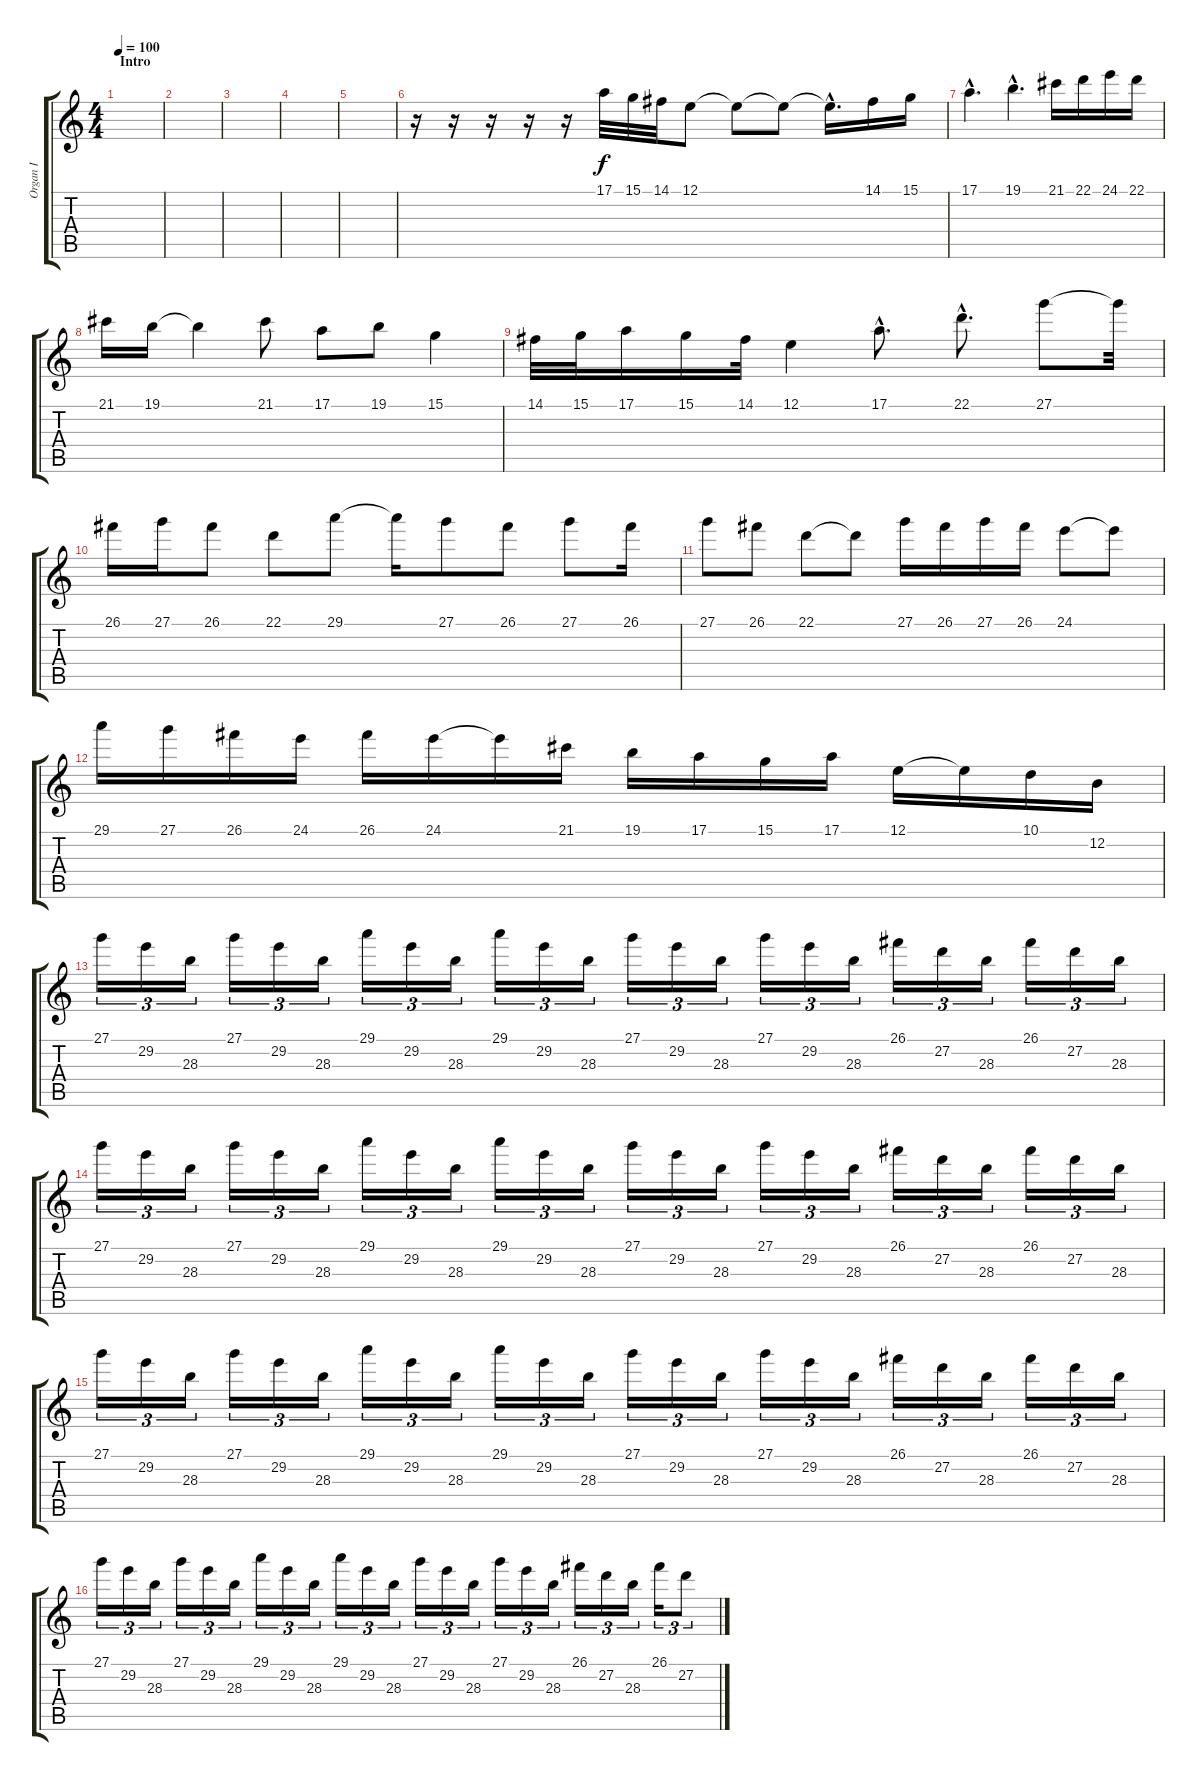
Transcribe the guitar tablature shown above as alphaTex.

\track ("Organ I" "Organ I") {instrument rockorgan}
\staff {score tabs}
\tuning (E4 B3 G3 D3 A2 E2) {hide}
\ts (4 4)
\section ("" "Intro")
\tempo 100
\clef g2
\ks c
|
|
|
|
|
r.16 r.16 r.16 r.16 r.16 17.1.32 15.1.32 14.1.32 12.1.8 12.1{t}.8 12.1{t}.8 12.1{hac t}.16{d} 14.1.16 15.1.16 |
17.1{hac}.4{d} 19.1{hac}.4{d} 21.1.16 22.1.16 24.1.16 22.1.16 |
21.1.16 19.1.16 19.1{t}.4 21.1.8 17.1.8 19.1.8 15.1.4 |
14.1.32 15.1.32 17.1.16 15.1.16 14.1.32 12.1.4 17.1{hac}.8{d} 22.1{hac}.8{d} 27.1.8 27.1{t}.32 |
26.1.16 27.1.16 26.1.8 22.1.8 29.1.8 29.1{t}.16 27.1.8 26.1.8 27.1.8 26.1.16 |
27.1.8 26.1.8 22.1.8 22.1{t}.8 27.1.16 26.1.16 27.1.16 26.1.16 24.1.8 24.1{t}.8 |
29.1.16 27.1.16 26.1.16 24.1.16 26.1.16 24.1.16 24.1{t}.16 21.1.16 19.1.16 17.1.16 15.1.16 17.1.16 12.1.16 12.1{t}.16 10.1.16 12.2.16 |
27.1.16{tu (3 2)} 29.2.16{tu (3 2)} 28.3.16{tu (3 2)} 27.1.16{tu (3 2)} 29.2.16{tu (3 2)} 28.3.16{tu (3 2)} 29.1.16{tu (3 2)} 29.2.16{tu (3 2)} 28.3.16{tu (3 2)} 29.1.16{tu (3 2)} 29.2.16{tu (3 2)} 28.3.16{tu (3 2)} 27.1.16{tu (3 2)} 29.2.16{tu (3 2)} 28.3.16{tu (3 2)} 27.1.16{tu (3 2)} 29.2.16{tu (3 2)} 28.3.16{tu (3 2)} 26.1.16{tu (3 2)} 27.2.16{tu (3 2)} 28.3.16{tu (3 2)} 26.1.16{tu (3 2)} 27.2.16{tu (3 2)} 28.3.16{tu (3 2)} |
27.1.16{tu (3 2)} 29.2.16{tu (3 2)} 28.3.16{tu (3 2)} 27.1.16{tu (3 2)} 29.2.16{tu (3 2)} 28.3.16{tu (3 2)} 29.1.16{tu (3 2)} 29.2.16{tu (3 2)} 28.3.16{tu (3 2)} 29.1.16{tu (3 2)} 29.2.16{tu (3 2)} 28.3.16{tu (3 2)} 27.1.16{tu (3 2)} 29.2.16{tu (3 2)} 28.3.16{tu (3 2)} 27.1.16{tu (3 2)} 29.2.16{tu (3 2)} 28.3.16{tu (3 2)} 26.1.16{tu (3 2)} 27.2.16{tu (3 2)} 28.3.16{tu (3 2)} 26.1.16{tu (3 2)} 27.2.16{tu (3 2)} 28.3.16{tu (3 2)} |
27.1.16{tu (3 2)} 29.2.16{tu (3 2)} 28.3.16{tu (3 2)} 27.1.16{tu (3 2)} 29.2.16{tu (3 2)} 28.3.16{tu (3 2)} 29.1.16{tu (3 2)} 29.2.16{tu (3 2)} 28.3.16{tu (3 2)} 29.1.16{tu (3 2)} 29.2.16{tu (3 2)} 28.3.16{tu (3 2)} 27.1.16{tu (3 2)} 29.2.16{tu (3 2)} 28.3.16{tu (3 2)} 27.1.16{tu (3 2)} 29.2.16{tu (3 2)} 28.3.16{tu (3 2)} 26.1.16{tu (3 2)} 27.2.16{tu (3 2)} 28.3.16{tu (3 2)} 26.1.16{tu (3 2)} 27.2.16{tu (3 2)} 28.3.16{tu (3 2)} |
27.1.16{tu (3 2)} 29.2.16{tu (3 2)} 28.3.16{tu (3 2)} 27.1.16{tu (3 2)} 29.2.16{tu (3 2)} 28.3.16{tu (3 2)} 29.1.16{tu (3 2)} 29.2.16{tu (3 2)} 28.3.16{tu (3 2)} 29.1.16{tu (3 2)} 29.2.16{tu (3 2)} 28.3.16{tu (3 2)} 27.1.16{tu (3 2)} 29.2.16{tu (3 2)} 28.3.16{tu (3 2)} 27.1.16{tu (3 2)} 29.2.16{tu (3 2)} 28.3.16{tu (3 2)} 26.1.16{tu (3 2)} 27.2.16{tu (3 2)} 28.3.16{tu (3 2)} 26.1.16{tu (3 2)} 27.2.8{tu (3 2)}
